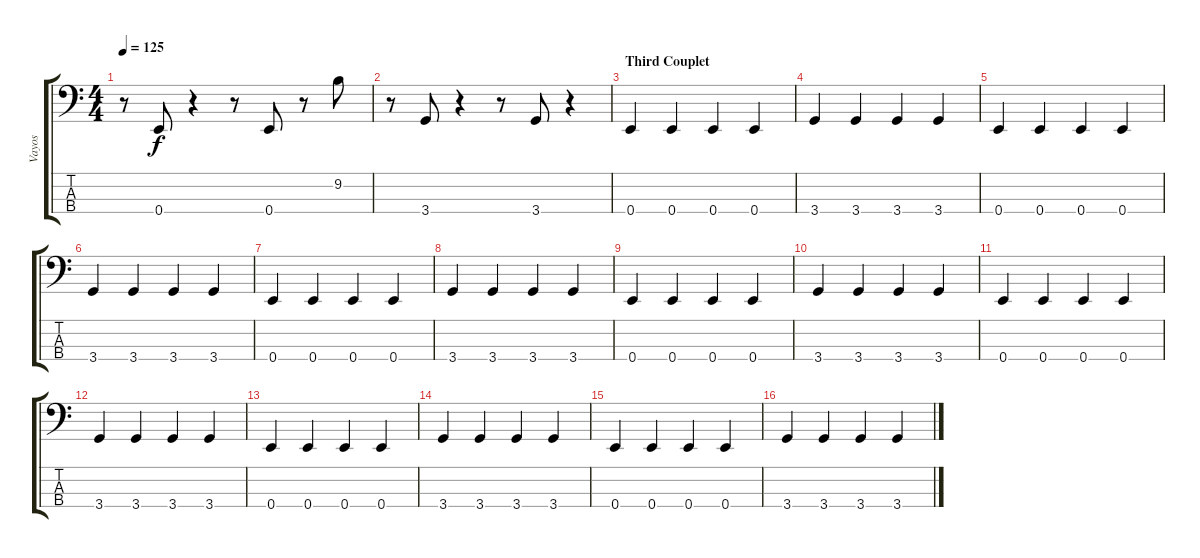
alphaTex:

\track ("Vayos" "Vayos") {instrument electricbassfinger}
\staff {score tabs}
\tuning (G2 D2 A1 E1) {hide}
\ts (4 4)
\tempo 125
\clef f4
\ks c
r.8{dy f} 0.4.8 r.4 r.8 0.4.8 r.8 9.2.8 |
r.8 3.4.8 r.4 r.8 3.4.8 r.4 |
\section ("" "Third Couplet")
0.4.4 0.4.4 0.4.4 0.4.4 |
3.4.4 3.4.4 3.4.4 3.4.4 |
0.4.4 0.4.4 0.4.4 0.4.4 |
3.4.4 3.4.4 3.4.4 3.4.4 |
0.4.4 0.4.4 0.4.4 0.4.4 |
3.4.4 3.4.4 3.4.4 3.4.4 |
0.4.4 0.4.4 0.4.4 0.4.4 |
3.4.4 3.4.4 3.4.4 3.4.4 |
0.4.4 0.4.4 0.4.4 0.4.4 |
3.4.4 3.4.4 3.4.4 3.4.4 |
0.4.4 0.4.4 0.4.4 0.4.4 |
3.4.4 3.4.4 3.4.4 3.4.4 |
0.4.4 0.4.4 0.4.4 0.4.4 |
3.4.4 3.4.4 3.4.4 3.4.4
